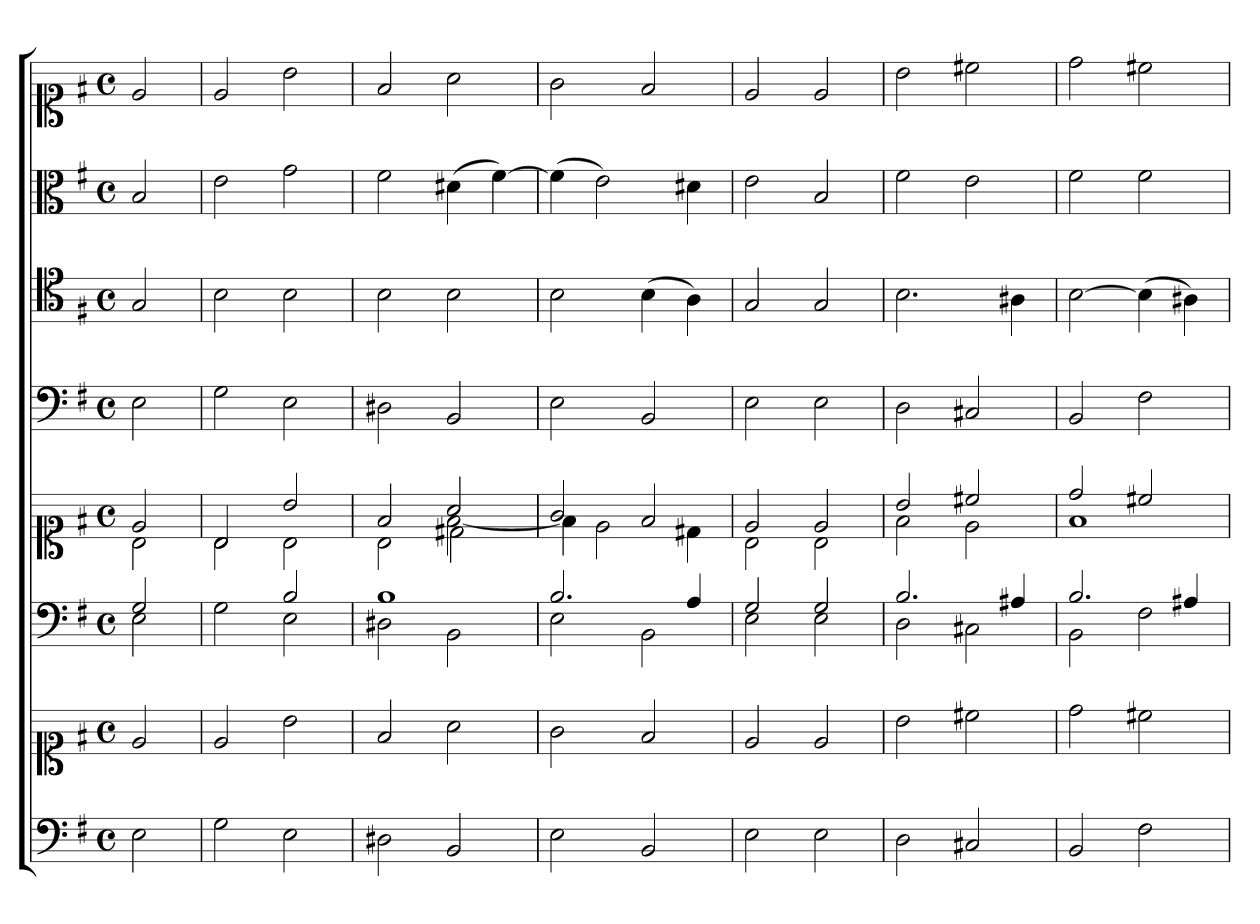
**kern	**kern	**kern	**kern	**kern	**kern	**kern	**kern
*part6	*part6	*part5	*part5	*part4	*part3	*part2	*part1
*staff8	*staff7	*staff6	*staff5	*staff4	*staff3	*staff2	*staff1
*clefF4	*clefC1	*clefF4	*clefC1	*clefF4	*clefC4	*clefC3	*clefC1
*k[f#]	*k[f#]	*k[f#]	*k[f#]	*k[f#]	*k[f#]	*k[f#]	*k[f#]
*G:	*G:	*G:	*G:	*G:	*G:	*G:	*G:
*M4/4	*M4/4	*M4/4	*M4/4	*M4/4	*M4/4	*M4/4	*M4/4
*met(c)	*met(c)	*met(c)	*met(c)	*met(c)	*met(c)	*met(c)	*met(c)
*MM180	*MM180	*MM180	*MM180	*MM180	*MM180	*MM180	*MM180
=1	=1	=1	=1	=1	=1	=1	=1
*	*	*^	*^	*	*	*	*
2E	2e	2G	2E	2e	2B	2E	2G	2B	2e
=2	=2	=2	=2	=2	=2	=2	=2	=2	=2
2G	2e	2ryy	2G	2B	2B	2G	2B	2e	2e
2E	2b	2B	2E	2b	2B	2E	2B	2g	2b
=3	=3	=3	=3	=3	=3	=3	=3	=3	=3
*	*	*	*	*	*^	*	*	*	*
2D#X	2f#	1B	2D#X	2f#	2B	2ryy	2D#X	2B	2f#	2f#
2BB	2a	.	2BB	2a	[2f#	2d#X\	2BB	2B	(4d#X	2a
.	.	.	.	.	.	.	.	.	[4f#)	.
*	*	*	*	*	*v	*v	*	*	*	*
=4	=4	=4	=4	=4	=4	=4	=4	=4	=4
2E	2g	2.B	2E	2g	4f#]	2E	2B	(4f#]	2g
.	.	.	.	.	2e	.	.	2e)	.
2BB	2f#	.	2BB	2f#	.	2BB	(4B	.	2f#
.	.	4A	.	.	4d#X	.	4A)	4d#X	.
=5	=5	=5	=5	=5	=5	=5	=5	=5	=5
2E	2e	2G	2E	2e	2B	2E	2G	2e	2e
2E	2e	2G	2E	2e	2B	2E	2G	2B	2e
=6	=6	=6	=6	=6	=6	=6	=6	=6	=6
2D	2b	2.B	2D	2b	2f#	2D	2.B	2f#	2b
2C#X	2cc#X	.	2C#X	2cc#X	2e	2C#X	.	2e	2cc#X
.	.	4A#X	.	.	.	.	4A#X	.	.
=7	=7	=7	=7	=7	=7	=7	=7	=7	=7
2BB	2dd	2.B	2BB	2dd	1f#	2BB	[2B	2f#	2dd
2F#	2cc#X	.	2F#	2cc#X	.	2F#	(4B]	2f#	2cc#X
.	.	4A#X	.	.	.	.	4A#X)	.	.
*	*	*v	*v	*	*	*	*	*	*
*	*	*	*v	*v	*	*	*	*
=	=	=	=	=	=	=	=
*-	*-	*-	*-	*-	*-	*-	*-
